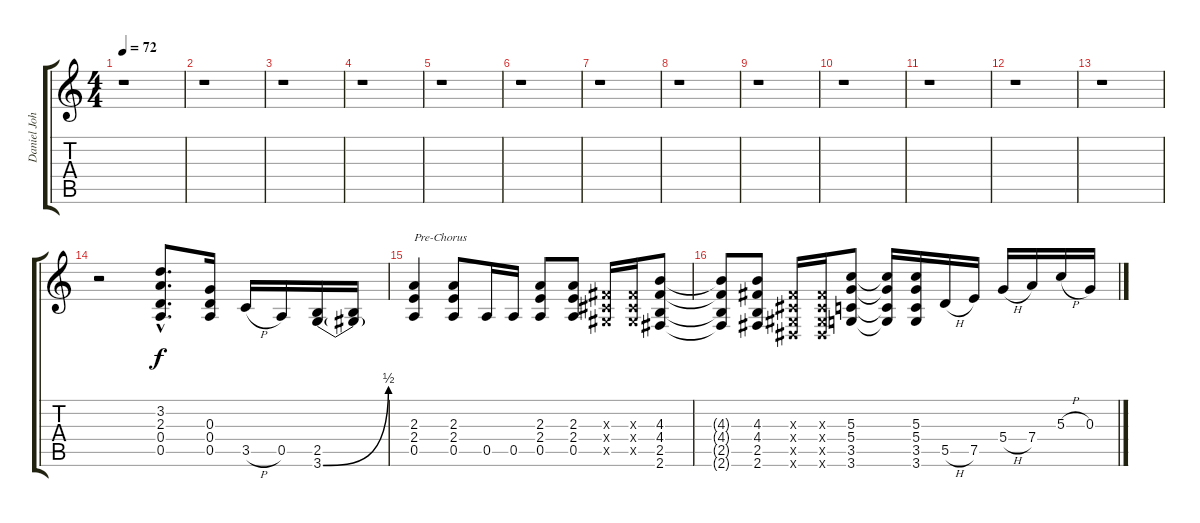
\track ("Daniel Johns( Gtr4 dist.)" "Daniel Joh") {instrument distortionguitar}
\staff {score tabs}
\tuning (E4 B3 G3 D3 A2 E2) {hide}
\ts (4 4)
\tempo 72
\clef g2
\ks c
r.1{dy f instrument distortionguitar} |
r.1 |
r.1 |
r.1 |
r.1 |
r.1 |
r.1 |
r.1 |
r.1 |
r.1 |
r.1 |
r.1 |
r.1 |
r.2 (3.2{hac} 2.3{hac} 0.4{hac} 0.5{hac}).8{d} (0.3 0.4 0.5).16 3.5{h}.16 0.5.16 (2.5 3.6{be (bend 0 0 60 2)}).16 (2.5{t} 3.6{t}).16 |
(2.3 2.4 0.5).4{txt "Pre-Chorus"} (2.3 2.4 0.5).8 0.5.16 0.5.16 (2.3 2.4 0.5).8 (2.3 2.4 0.5).8 (-1.3{x} -1.4{x} -1.5{x}).16 (-1.3{x} -1.4{x} -1.5{x}).16 (4.3 4.4 2.5 2.6).8 |
(4.3{t} 4.4{t} 2.5{t} 2.6{t}).8 (4.3 4.4 2.5 2.6).8 (-1.3{x} -1.4{x} -1.5{x} -1.6{x}).16 (-1.3{x} -1.4{x} -1.5{x} -1.6{x}).16 (5.3 5.4 3.5 3.6).8 (5.3{t} 5.4{t} 3.5{t} 3.6{t}).16 (5.3 5.4 3.5 3.6).16 5.5{h}.16 7.5.16 5.4{h}.16 7.4.16 5.3{h}.16 0.3.16
